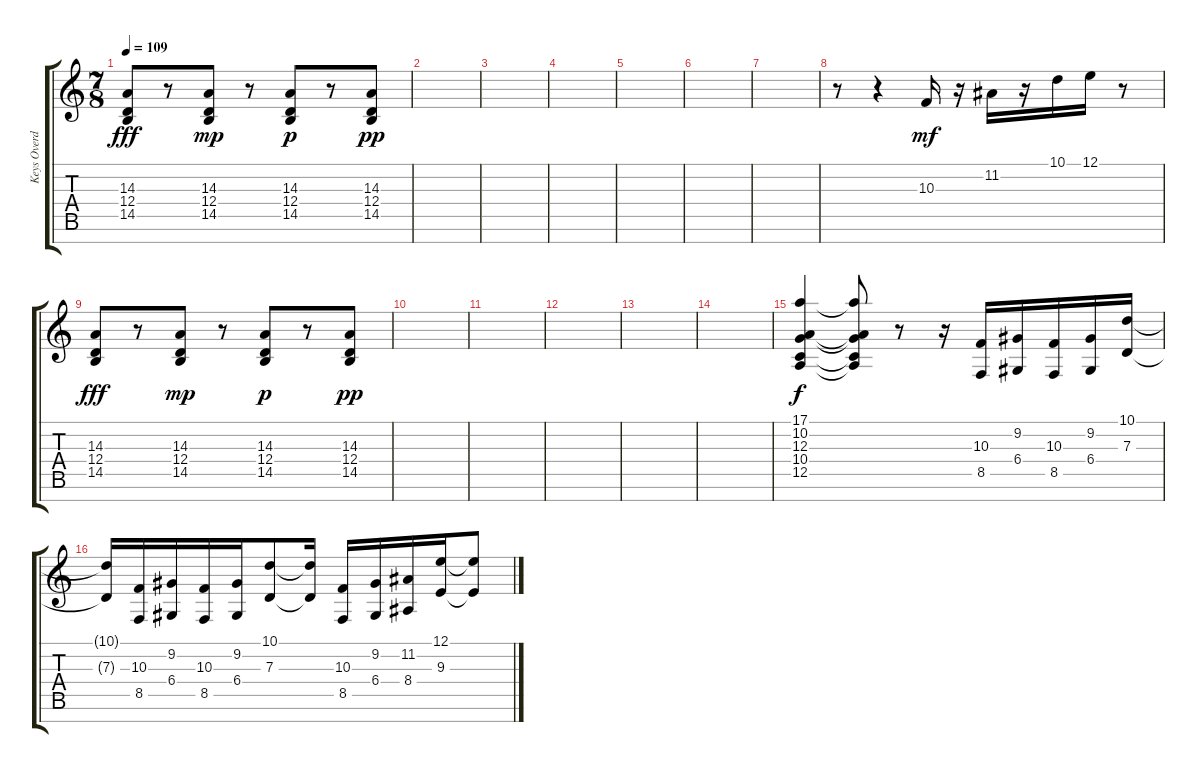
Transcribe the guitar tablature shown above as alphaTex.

\track ("Keys Overdub" "Keys Overd") {instrument pad1newage}
\staff {score tabs}
\tuning (E4 B3 G3 D3 A2 E2 B1) {hide}
\ts (7 8)
\tempo 109
\clef g2
\ks c
(14.3 12.4 14.5).8{dy fff} r.8 (14.3 12.4 14.5).8{dy mp} r.8 (14.3 12.4 14.5).8{dy p} r.8 (14.3 12.4 14.5).8{dy pp} |
|
|
|
|
|
|
r.8 r.4 10.3.16{dy mf} r.16 11.2.16 r.16 10.1.16 12.1.16 r.8 |
(14.3 12.4 14.5).8{dy fff} r.8 (14.3 12.4 14.5).8{dy mp} r.8 (14.3 12.4 14.5).8{dy p} r.8 (14.3 12.4 14.5).8{dy pp} |
|
|
|
|
|
(17.1 10.2 12.3 10.4 12.5).4{dy f} (17.1{t} 10.2{t} 12.3{t} 10.4{t} 12.5{t}).8 r.8 r.16 (10.3 8.5).16 (9.2 6.4).16 (10.3 8.5).16 (9.2 6.4).16 (10.1 7.3).16 |
(10.1{t} 7.3{t}).16 (10.3 8.5).16 (9.2 6.4).16 (10.3 8.5).16 (9.2 6.4).16 (10.1 7.3).8 (10.1{t} 7.3{t}).16 (10.3 8.5).16 (9.2 6.4).16 (11.2 8.4).16 (12.1 9.3).16 (12.1{t} 9.3{t}).8
